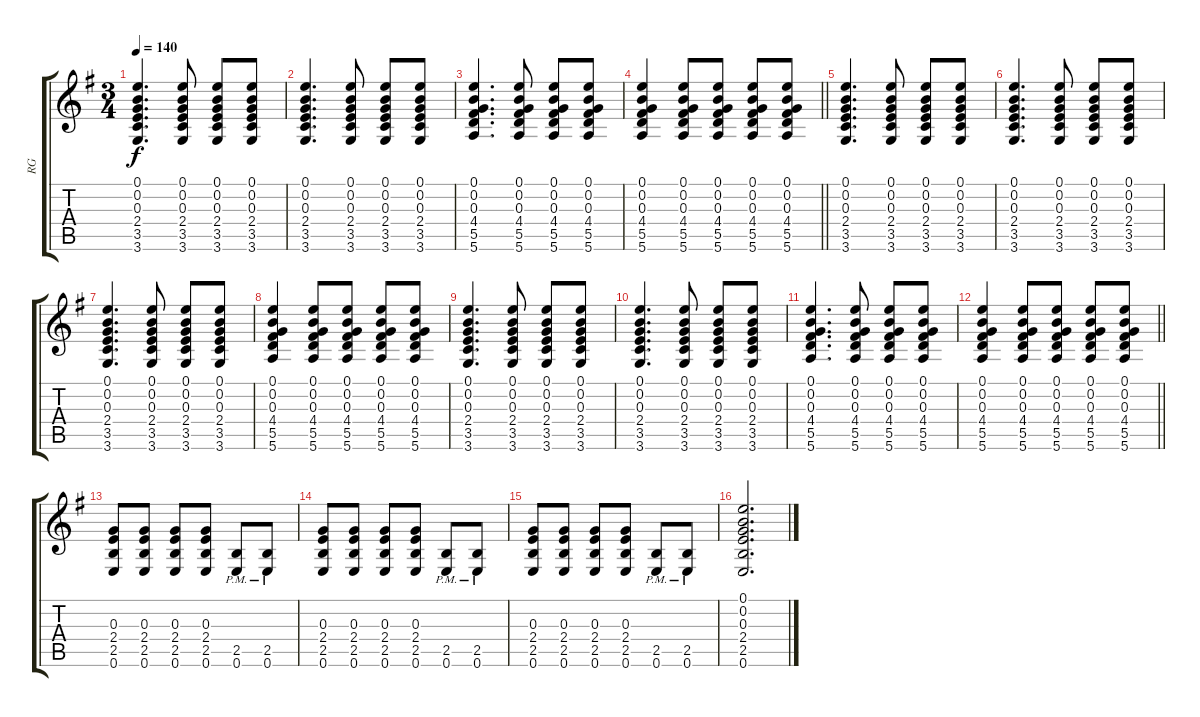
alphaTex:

\track ("RG" "RG") {instrument overdrivenguitar}
\staff {score tabs}
\tuning (E4 B3 G3 D3 A2 E2) {hide}
\ts (3 4)
\tempo 140
\clef g2
\ks eminor
(0.1 0.2 0.3 2.4 3.5 3.6).4{d dy f} (0.1 0.2 0.3 2.4 3.5 3.6).8 (0.1 0.2 0.3 2.4 3.5 3.6).8 (0.1 0.2 0.3 2.4 3.5 3.6).8 |
(0.1 0.2 0.3 2.4 3.5 3.6).4{d} (0.1 0.2 0.3 2.4 3.5 3.6).8 (0.1 0.2 0.3 2.4 3.5 3.6).8 (0.1 0.2 0.3 2.4 3.5 3.6).8 |
(0.1 0.2 0.3 4.4 5.5 5.6).4{d} (0.1 0.2 0.3 4.4 5.5 5.6).8 (0.1 0.2 0.3 4.4 5.5 5.6).8 (0.1 0.2 0.3 4.4 5.5 5.6).8 |
\barLineRight lightlight
(0.1 0.2 0.3 4.4 5.5 5.6).4 (0.1 0.2 0.3 4.4 5.5 5.6).8 (0.1 0.2 0.3 4.4 5.5 5.6).8 (0.1 0.2 0.3 4.4 5.5 5.6).8 (0.1 0.2 0.3 4.4 5.5 5.6).8 |
(0.1 0.2 0.3 2.4 3.5 3.6).4{d} (0.1 0.2 0.3 2.4 3.5 3.6).8 (0.1 0.2 0.3 2.4 3.5 3.6).8 (0.1 0.2 0.3 2.4 3.5 3.6).8 |
(0.1 0.2 0.3 2.4 3.5 3.6).4{d} (0.1 0.2 0.3 2.4 3.5 3.6).8 (0.1 0.2 0.3 2.4 3.5 3.6).8 (0.1 0.2 0.3 2.4 3.5 3.6).8 |
(0.1 0.2 0.3 2.4 3.5 3.6).4{d} (0.1 0.2 0.3 2.4 3.5 3.6).8 (0.1 0.2 0.3 2.4 3.5 3.6).8 (0.1 0.2 0.3 2.4 3.5 3.6).8 |
(0.1 0.2 0.3 4.4 5.5 5.6).4 (0.1 0.2 0.3 4.4 5.5 5.6).8 (0.1 0.2 0.3 4.4 5.5 5.6).8 (0.1 0.2 0.3 4.4 5.5 5.6).8 (0.1 0.2 0.3 4.4 5.5 5.6).8 |
(0.1 0.2 0.3 2.4 3.5 3.6).4{d} (0.1 0.2 0.3 2.4 3.5 3.6).8 (0.1 0.2 0.3 2.4 3.5 3.6).8 (0.1 0.2 0.3 2.4 3.5 3.6).8 |
(0.1 0.2 0.3 2.4 3.5 3.6).4{d} (0.1 0.2 0.3 2.4 3.5 3.6).8 (0.1 0.2 0.3 2.4 3.5 3.6).8 (0.1 0.2 0.3 2.4 3.5 3.6).8 |
(0.1 0.2 0.3 4.4 5.5 5.6).4{d} (0.1 0.2 0.3 4.4 5.5 5.6).8 (0.1 0.2 0.3 4.4 5.5 5.6).8 (0.1 0.2 0.3 4.4 5.5 5.6).8 |
\barLineRight lightlight
(0.1 0.2 0.3 4.4 5.5 5.6).4 (0.1 0.2 0.3 4.4 5.5 5.6).8 (0.1 0.2 0.3 4.4 5.5 5.6).8 (0.1 0.2 0.3 4.4 5.5 5.6).8 (0.1 0.2 0.3 4.4 5.5 5.6).8 |
(0.3 2.4 2.5 0.6).8 (0.3 2.4 2.5 0.6).8 (0.3 2.4 2.5 0.6).8 (0.3 2.4 2.5 0.6).8 (2.5{pm} 0.6{pm}).8 (2.5{pm} 0.6{pm}).8 |
(0.3 2.4 2.5 0.6).8 (0.3 2.4 2.5 0.6).8 (0.3 2.4 2.5 0.6).8 (0.3 2.4 2.5 0.6).8 (2.5{pm} 0.6{pm}).8 (2.5{pm} 0.6{pm}).8 |
(0.3 2.4 2.5 0.6).8 (0.3 2.4 2.5 0.6).8 (0.3 2.4 2.5 0.6).8 (0.3 2.4 2.5 0.6).8 (2.5{pm} 0.6{pm}).8 (2.5{pm} 0.6{pm}).8 |
(0.1 0.2 0.3 2.4 2.5 0.6).2{d}
